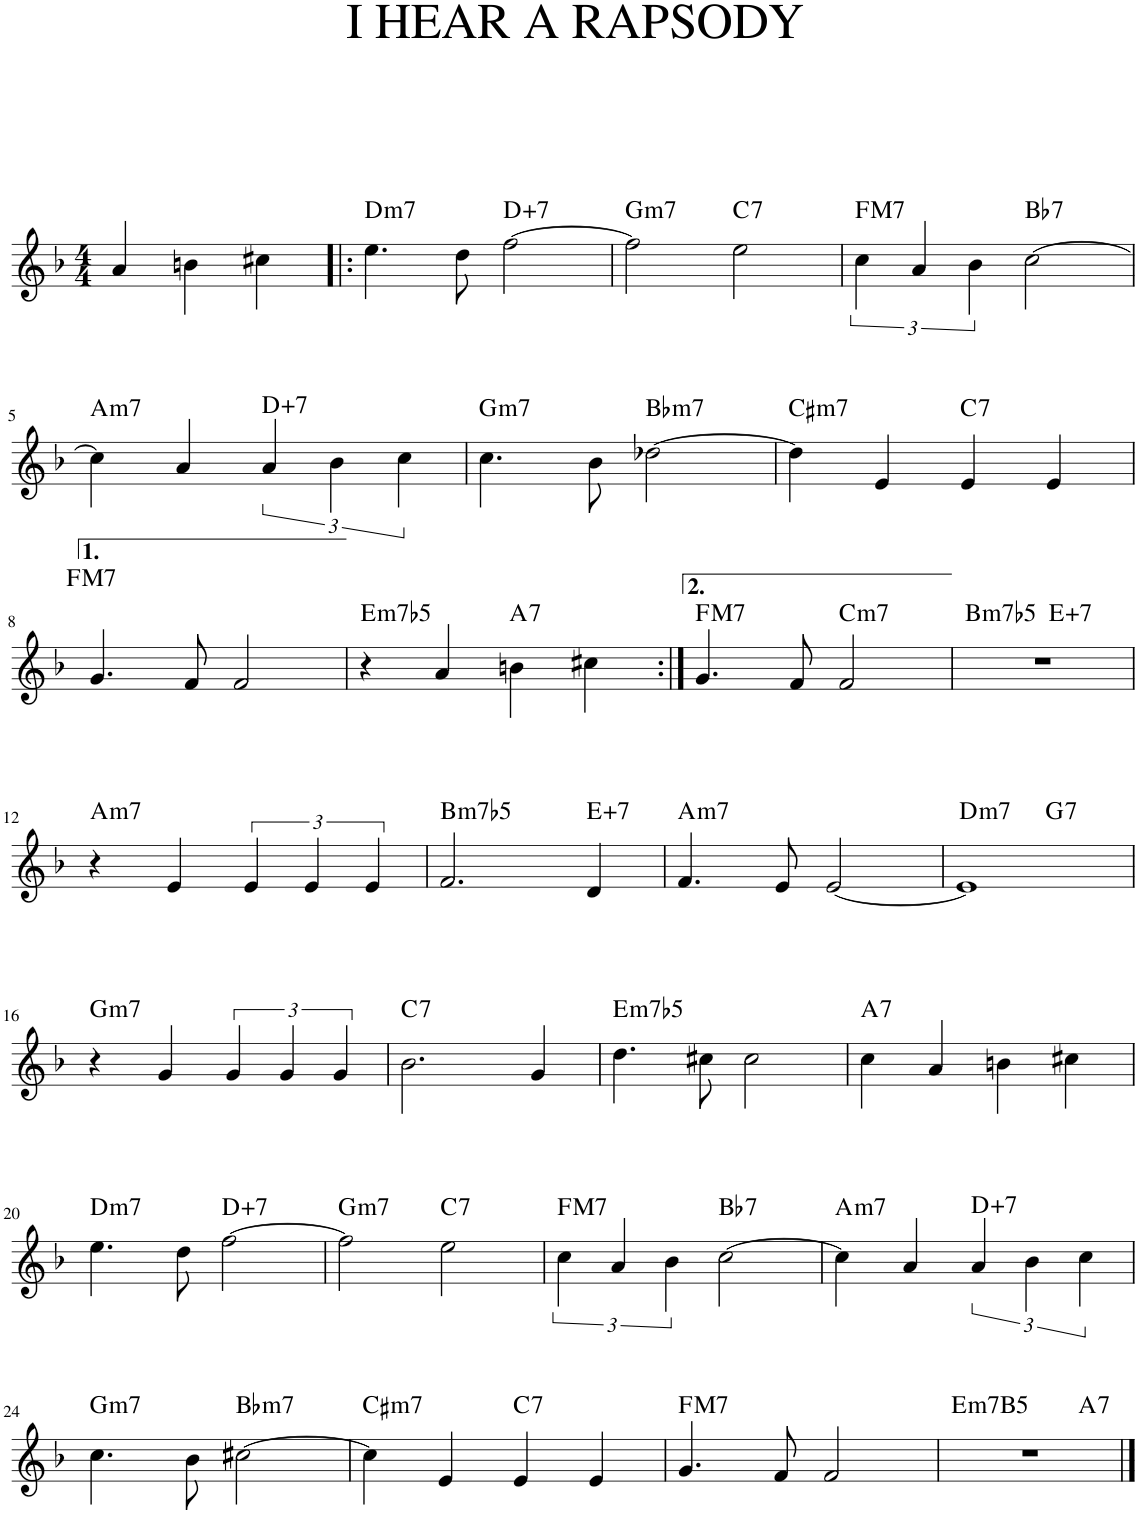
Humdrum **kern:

**kern	**harte
*part1	*part1
*staff1	*
*I"Piano	*
*I'Pno.	*
*clefG2	*
*k[b-]	*
*M4/4	*
=1	=1
4a/	.
4bn\	.
4cc#X\	.
=2!|:	=2!|:
!	!LO:H:kt=m7
4.ee\	D:min7
8dd\	.
!	!LO:H:kt=7
[2ff\	D:aug(b7)
=3	=3
!	!LO:H:kt=m7
2ff\]	G:min7
!	!LO:H:kt=7
2ee\	C:7
=4	=4
!	!LO:H:kt=M7
6cc\	F:maj7
6a/	.
6b-\	.
!	!LO:H:kt=7
[2cc\	Bb:7
!!LO:LB:g=z
=5	=5
!	!LO:H:kt=m7
4cc\]	A:min7
4a/	.
!	!LO:H:kt=7
6a/	D:aug(b7)
6b-\	.
6cc\	.
=6	=6
!	!LO:H:kt=m7
4.cc\	G:min7
8b-\	.
!	!LO:H:kt=m7
[2dd-X\	Bb:min7
=7	=7
!	!LO:H:kt=m7
4dd-\]	C#:min7
4e/	.
!	!LO:H:kt=7
4e/	C:7
4e/	.
!!LO:LB:g=z
=8	=8
!	!LO:H:kt=M7
4.g/	F:maj7
8f/	.
2f/	.
=9	=9
!	!LO:H:kt=m7b5
4r	E:hdim7
4a/	.
!	!LO:H:kt=7
4bn\	A:7
4cc#X\	.
=10:|!	=10:|!
!	!LO:H:kt=M7
4.g/	F:maj7
8f/	.
!	!LO:H:kt=m7
2f/	C:min7
=11	=11
!	!LO:H:kt=m7b5
*^	*
1r	2ryy	B:hdim7
!	!	!LO:H:kt=7
.	2ryy	E:aug(b7)
!!LO:LB:g=z	!!
=12	=12	=12
!	!	!LO:H:kt=m7
*v	*v	*
4r	A:min7
4e/	.
6e/	.
6e/	.
6e/	.
=13	=13
!	!LO:H:kt=m7b5
2.f/	B:hdim7
!	!LO:H:kt=7
4d/	E:aug(b7)
=14	=14
!	!LO:H:kt=m7
4.f/	A:min7
8e/	.
[2e/	.
=15	=15
!	!LO:H:kt=m7
*^	*
1e]	2ryy	D:min7
!	!	!LO:H:kt=7
.	2ryy	G:7
!!LO:LB:g=z	!!
=16	=16	=16
!	!	!LO:H:kt=m7
*v	*v	*
4r	G:min7
4g/	.
6g/	.
6g/	.
6g/	.
=17	=17
!	!LO:H:kt=7
2.b-\	C:7
4g/	.
=18	=18
!	!LO:H:kt=m7b5
4.dd\	E:hdim7
8cc#X\	.
2cc#\	.
=19	=19
!	!LO:H:kt=7
4cc\	A:7
4a/	.
4bn\	.
4cc#X\	.
!!LO:LB:g=z
=20	=20
!	!LO:H:kt=m7
4.ee\	D:min7
8dd\	.
!	!LO:H:kt=7
[2ff\	D:aug(b7)
=21	=21
!	!LO:H:kt=m7
2ff\]	G:min7
!	!LO:H:kt=7
2ee\	C:7
=22	=22
!	!LO:H:kt=M7
6cc\	F:maj7
6a/	.
6b-\	.
!	!LO:H:kt=7
[2cc\	Bb:7
=23	=23
!	!LO:H:kt=m7
4cc\]	A:min7
4a/	.
!	!LO:H:kt=7
6a/	D:aug(b7)
6b-\	.
6cc\	.
!!LO:LB:g=z
=24	=24
!	!LO:H:kt=m7
4.cc\	G:min7
8b-\	.
!	!LO:H:kt=m7
[2cc#X\	Bb:min7
=25	=25
!	!LO:H:kt=m7
4cc#\]	C#:min7
4e/	.
!	!LO:H:kt=7
4e/	C:7
4e/	.
=26	=26
!	!LO:H:kt=M7
4.g/	F:maj7
8f/	.
2f/	.
=27	=27
!	!LO:H:kt=m7B5
*^	*
1r	2.ryy	E:hdim7
!	!	!LO:H:kt=7
.	4ryy	A:7
*v	*v	*
==	==
*-	*-
